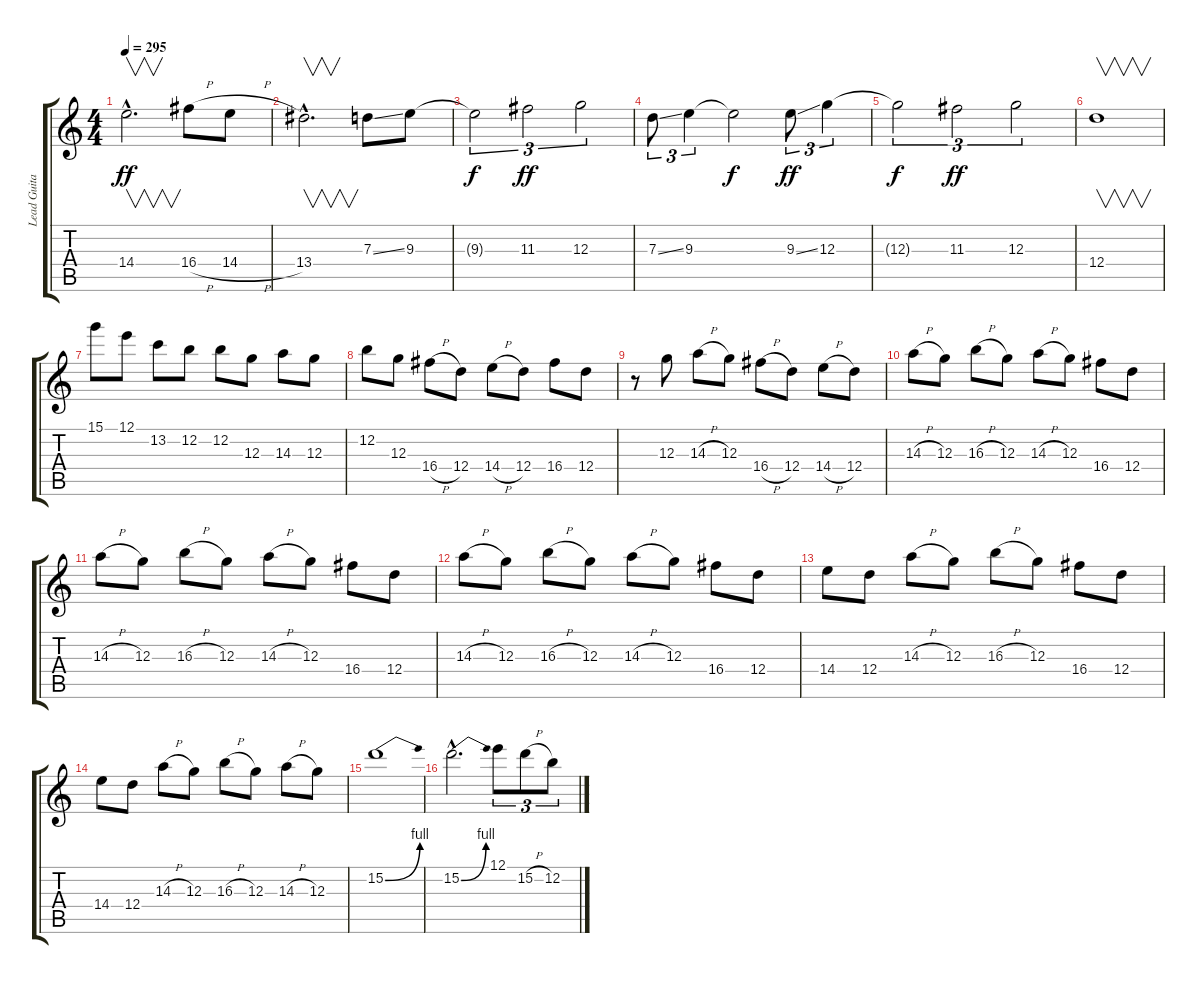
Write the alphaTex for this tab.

\track ("Lead Guitar" "Lead Guita") {instrument overdrivenguitar}
\staff {score tabs}
\tuning (E4 B3 G3 D3 A2 E2) {hide}
\ts (4 4)
\tempo 295
\clef g2
\ks c
14.4{hac}.2{v d dy ff} 16.4{h}.8 14.4{h}.8 |
13.4{hac}.2{v d} 7.3{ss}.8 9.3.8 |
9.3{t}.2{tu (3 2) dy f} 11.3.2{tu (3 2) dy ff} 12.3.2{tu (3 2)} |
7.3{ss}.8{tu (3 2)} 9.3.4{tu (3 2)} 9.3{t}.2{dy f} 9.3{ss}.8{tu (3 2) dy ff} 12.3.4{tu (3 2)} |
12.3{t}.2{tu (3 2) dy f} 11.3.2{tu (3 2) dy ff} 12.3.2{tu (3 2)} |
12.4.1{v} |
15.1.8{volume 16} 12.1.8 13.2.8 12.2.8 12.2.8 12.3.8 14.3.8 12.3.8 |
12.2.8 12.3.8 16.4{h}.8 12.4.8 14.4{h}.8 12.4.8 16.4.8 12.4.8 |
r.8 12.3.8 14.3{h}.8 12.3.8 16.4{h}.8 12.4.8 14.4{h}.8 12.4.8 |
14.3{h}.8 12.3.8 16.3{h}.8 12.3.8 14.3{h}.8 12.3.8 16.4.8 12.4.8 |
14.3{h}.8 12.3.8 16.3{h}.8 12.3.8 14.3{h}.8 12.3.8 16.4.8 12.4.8 |
14.3{h}.8 12.3.8 16.3{h}.8 12.3.8 14.3{h}.8 12.3.8 16.4.8 12.4.8 |
14.4.8 12.4.8 14.3{h}.8 12.3.8 16.3{h}.8 12.3.8 16.4.8 12.4.8 |
14.4.8{volume 16} 12.4.8 14.3{h}.8 12.3.8 16.3{h}.8 12.3.8 14.3{h}.8 12.3.8 |
15.2{be (bend 0 0 60 4)}.1 |
15.2{be (bend 0 0 60 4) hac}.2{d} 12.1.8{tu (3 2)} 15.2{h}.8{tu (3 2)} 12.2.8{tu (3 2)}
